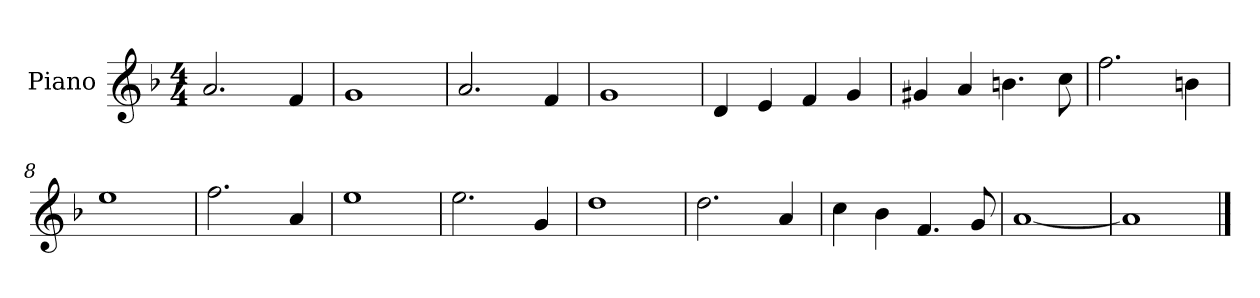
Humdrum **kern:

**kern
*part1
*staff1
*I"Piano
*I'Pno.
*clefG2
*k[b-]
*M4/4
=1
2.a/
4f/
=2
1g
=3
2.a/
4f/
=4
1g
!!LO:LB:g=z
=5
4d/
4e/
4f/
4g/
=6
4g#X/
4a/
4.bn\
8cc\
=7
2.ff\
4bn\
=8
1ee
!!LO:LB:g=z
=9
2.ff\
4a/
=10
1ee
=11
2.ee\
4g/
=12
1dd
!!LO:LB:g=z
=13
2.dd\
4a/
=14
4cc\
4b-\
4.f/
8g/
=15
[1a
=16
1a]
==
*-
